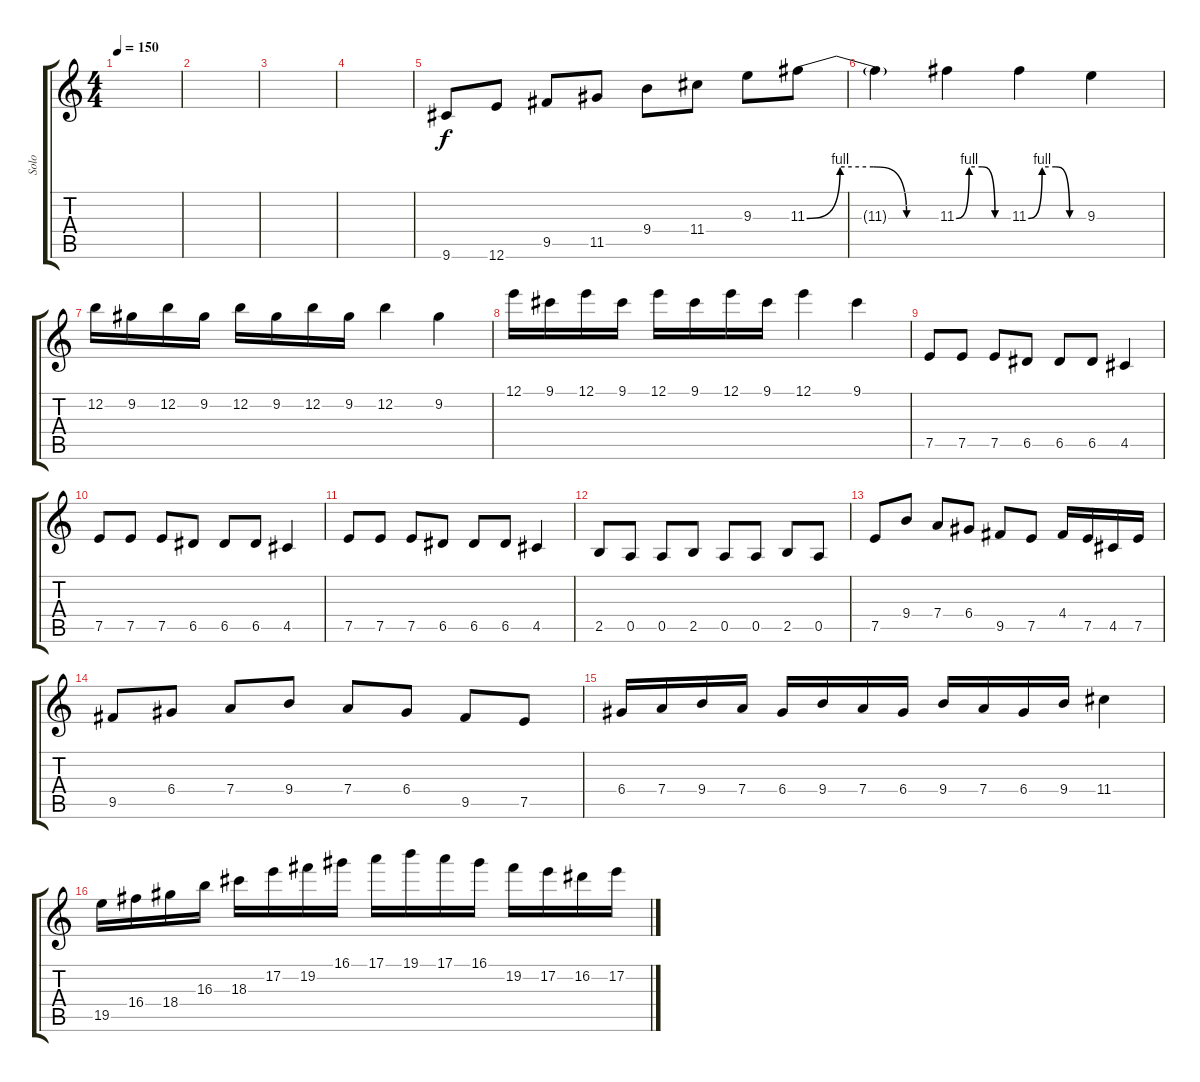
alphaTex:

\track ("Solo" "Solo") {instrument overdrivenguitar}
\staff {score tabs}
\tuning (E4 B3 G3 D3 A2 E2) {hide}
\ts (4 4)
\tempo 150
\clef g2
\ks c
|
|
|
|
9.6.8 12.6.8 9.5.8 11.5.8 9.4.8 11.4.8 9.3.8 11.3{be (custom 0 0 15 4 30 4 45 0 60 0)}.8 |
11.3{t}.4 11.3{be (custom 0 0 15 4 30 4 45 0 60 0)}.4 11.3{be (custom 0 0 15 4 30 4 45 0 60 0)}.4 9.3.4 |
12.2.16 9.2.16 12.2.16 9.2.16 12.2.16 9.2.16 12.2.16 9.2.16 12.2.4 9.2.4 |
12.1.16 9.1.16 12.1.16 9.1.16 12.1.16 9.1.16 12.1.16 9.1.16 12.1.4 9.1.4 |
7.5.8 7.5.8 7.5.8 6.5.8 6.5.8 6.5.8 4.5.4 |
7.5.8 7.5.8 7.5.8 6.5.8 6.5.8 6.5.8 4.5.4 |
7.5.8 7.5.8 7.5.8 6.5.8 6.5.8 6.5.8 4.5.4 |
2.5.8 0.5.8 0.5.8 2.5.8 0.5.8 0.5.8 2.5.8 0.5.8 |
7.5.8 9.4.8 7.4.8 6.4.8 9.5.8 7.5.8 4.4.16 7.5.16 4.5.16 7.5.16 |
9.5.8 6.4.8 7.4.8 9.4.8 7.4.8 6.4.8 9.5.8 7.5.8 |
6.4.16 7.4.16 9.4.16 7.4.16 6.4.16 9.4.16 7.4.16 6.4.16 9.4.16 7.4.16 6.4.16 9.4.16 11.4.4 |
19.5.16 16.4.16 18.4.16 16.3.16 18.3.16 17.2.16 19.2.16 16.1.16 17.1.16 19.1.16 17.1.16 16.1.16 19.2.16 17.2.16 16.2.16 17.2.16
